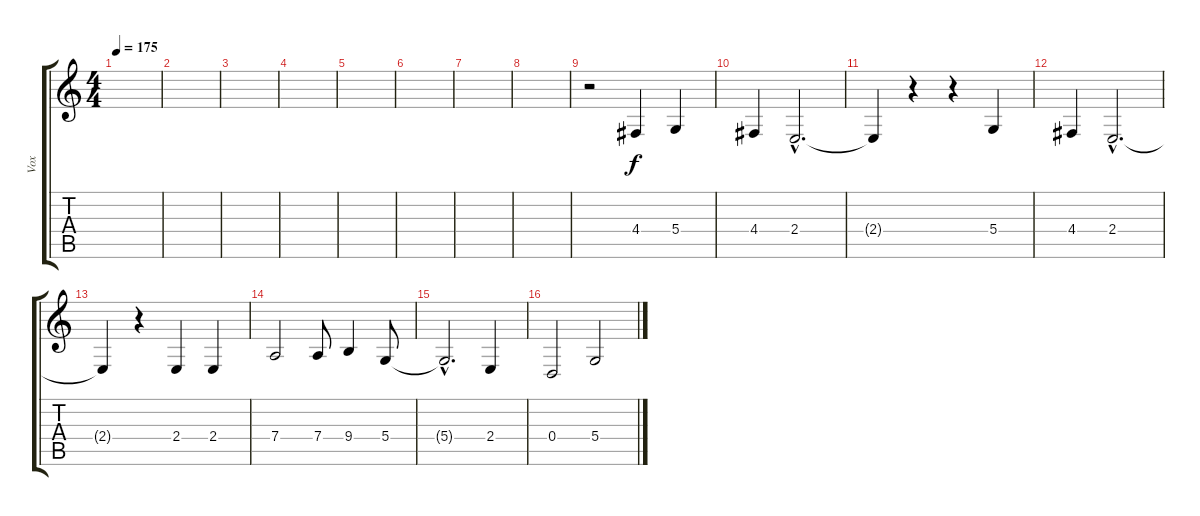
\track ("Vox" "Vox") {instrument flute}
\staff {score tabs}
\tuning (E4 B3 G3 D3 A2 E2) {hide}
\ts (4 4)
\tempo 175
\clef g2
\ks c
|
|
|
|
|
|
|
|
r.2 4.4.4 5.4.4 |
4.4.4 2.4{hac}.2{d} |
2.4{t}.4 r.4 r.4 5.4.4 |
4.4.4 2.4{hac}.2{d} |
2.4{t}.4 r.4 2.4.4 2.4.4 |
7.4.2 7.4.8 9.4.4 5.4.8 |
5.4{hac t}.2{d} 2.4.4 |
0.4.2 5.4.2
